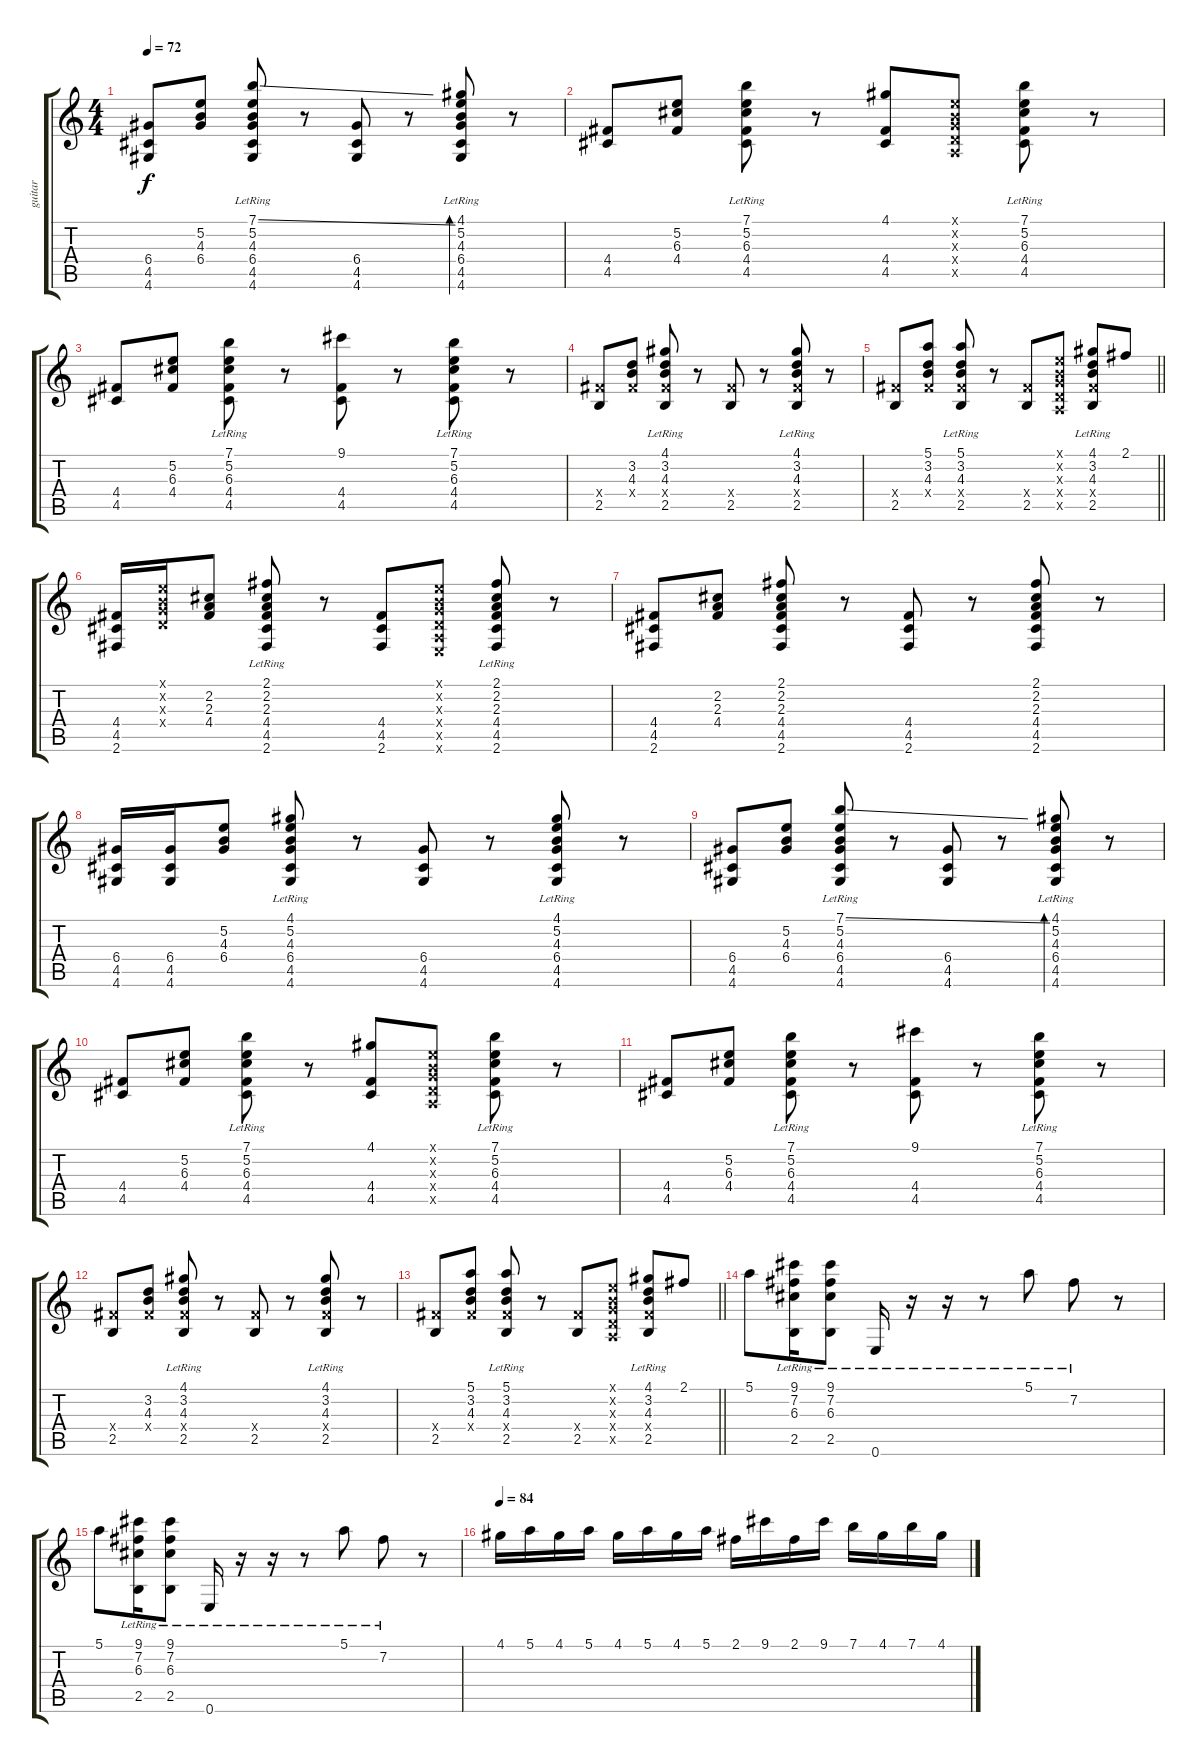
\track ("guitar" "guitar") {instrument electricguitarjazz}
\staff {score tabs}
\tuning (E4 B3 G3 D3 A2 E2) {hide}
\ts (4 4)
\tempo 72
\clef g2
\ks c
(6.4 4.5 4.6).8{dy f} (5.2 4.3 6.4).8 (7.1{ss lr} 5.2 4.3 6.4 4.5 4.6).8 r.8 (6.4 4.5 4.6).8 r.8 (4.1{lr} 5.2 4.3 6.4 4.5 4.6).8{bd 480} r.8 |
(4.4 4.5).8 (5.2 6.3 4.4).8 (7.1{lr} 5.2 6.3 4.4 4.5).8 r.8 (4.1 4.4 4.5).8 (0.1{x} 0.2{x} 0.3{x} 0.4{x} 0.5{x}).8 (7.1{lr} 5.2 6.3 4.4 4.5).8 r.8 |
(4.4 4.5).8 (5.2 6.3 4.4).8 (7.1{lr} 5.2 6.3 4.4 4.5).8 r.8 (9.1 4.4 4.5).8 r.8 (7.1{lr} 5.2 6.3 4.4 4.5).8 r.8 |
(4.4{x} 2.5).8 (3.2 4.3 4.4{x}).8 (4.1{lr} 3.2 4.3 4.4{x} 2.5).8 r.8 (4.4{x} 2.5).8 r.8 (4.1{lr} 3.2 4.3 4.4{x} 2.5).8 r.8 |
\barLineRight lightlight
(4.4{x} 2.5).8 (5.1 3.2 4.3 4.4{x}).8 (5.1{lr} 3.2 4.3 4.4{x} 2.5).8 r.8 (4.4{x} 2.5).8 (0.1{x} 0.2{x} 0.3{x} 0.4{x} 0.5{x}).8 (4.1{lr} 3.2 4.3 4.4{x} 2.5).8 2.1.8 |
(4.4 4.5 2.6).16 (0.1{x} 0.2{x} 0.3{x} 0.4{x}).16 (2.2 2.3 4.4).8 (2.1{lr} 2.2{lr} 2.3{lr} 4.4 4.5 2.6).8 r.8 (4.4 4.5 2.6).8 (0.1{x} 0.2{x} 0.3{x} 0.4{x} 0.5{x} 0.6{x}).8 (2.1{lr} 2.2{lr} 2.3{lr} 4.4 4.5 2.6).8 r.8 |
(4.4 4.5 2.6).8 (2.2 2.3 4.4).8 (2.1 2.2 2.3 4.4 4.5 2.6).8 r.8 (4.4 4.5 2.6).8 r.8 (2.1 2.2 2.3 4.4 4.5 2.6).8 r.8 |
(6.4 4.5 4.6).16 (6.4 4.5 4.6).16 (5.2 4.3 6.4).8 (4.1{lr} 5.2 4.3 6.4 4.5 4.6).8 r.8 (6.4 4.5 4.6).8 r.8 (4.1{lr} 5.2 4.3 6.4 4.5 4.6).8 r.8 |
(6.4 4.5 4.6).8 (5.2 4.3 6.4).8 (7.1{ss lr} 5.2 4.3 6.4 4.5 4.6).8 r.8 (6.4 4.5 4.6).8 r.8 (4.1{lr} 5.2 4.3 6.4 4.5 4.6).8{bd 480} r.8 |
(4.4 4.5).8 (5.2 6.3 4.4).8 (7.1{lr} 5.2 6.3 4.4 4.5).8 r.8 (4.1 4.4 4.5).8 (0.1{x} 0.2{x} 0.3{x} 0.4{x} 0.5{x}).8 (7.1{lr} 5.2 6.3 4.4 4.5).8 r.8 |
(4.4 4.5).8 (5.2 6.3 4.4).8 (7.1{lr} 5.2 6.3 4.4 4.5).8 r.8 (9.1 4.4 4.5).8 r.8 (7.1{lr} 5.2 6.3 4.4 4.5).8 r.8 |
(4.4{x} 2.5).8 (3.2 4.3 4.4{x}).8 (4.1{lr} 3.2 4.3 4.4{x} 2.5).8 r.8 (4.4{x} 2.5).8 r.8 (4.1{lr} 3.2 4.3 4.4{x} 2.5).8 r.8 |
\barLineRight lightlight
(4.4{x} 2.5).8 (5.1 3.2 4.3 4.4{x}).8 (5.1{lr} 3.2 4.3 4.4{x} 2.5).8 r.8 (4.4{x} 2.5).8 (0.1{x} 0.2{x} 0.3{x} 0.4{x} 0.5{x}).8 (4.1{lr} 3.2 4.3 4.4{x} 2.5).8 2.1.8 |
5.1.8 (9.1{lr} 7.2{lr} 6.3{lr} 2.5).16 (9.1{lr} 7.2{lr} 6.3{lr} 2.5).8 0.6{lr}.16 r.16 r.16 r.8 5.1{lr}.8 7.2{lr}.8 r.8 |
5.1.8 (9.1{lr} 7.2{lr} 6.3{lr} 2.5).16 (9.1{lr} 7.2{lr} 6.3{lr} 2.5).8 0.6{lr}.16 r.16 r.16 r.8 5.1{lr}.8 7.2{lr}.8 r.8 |
\tempo 84
4.1.16 5.1.16 4.1.16 5.1.16 4.1.16 5.1.16 4.1.16 5.1.16 2.1.16 9.1.16 2.1.16 9.1.16 7.1.16 4.1.16 7.1.16 4.1.16
